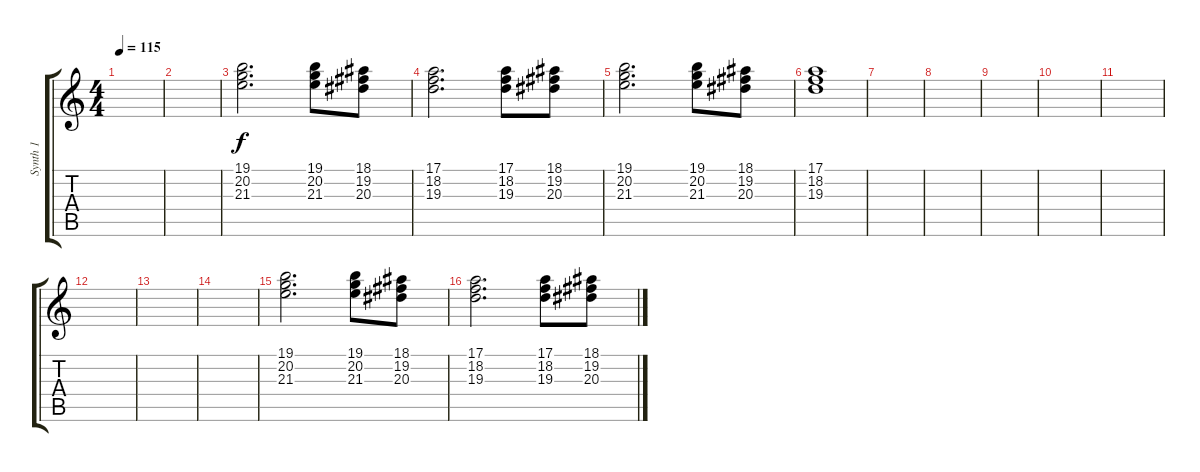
\track ("Synth 1" "Synth 1") {instrument synthbrass1}
\staff {score tabs}
\tuning (E4 B3 G3 D3 A2 E2) {hide}
\ts (4 4)
\tempo 115
\clef g2
\ks c
|
|
(19.1 20.2 21.3).2{d} (19.1 20.2 21.3).8 (18.1 19.2 20.3).8 |
(17.1 18.2 19.3).2{d} (17.1 18.2 19.3).8 (18.1 19.2 20.3).8 |
(19.1 20.2 21.3).2{d} (19.1 20.2 21.3).8 (18.1 19.2 20.3).8 |
(17.1 18.2 19.3).1 |
|
|
|
|
|
|
|
|
(19.1 20.2 21.3).2{d} (19.1 20.2 21.3).8 (18.1 19.2 20.3).8 |
(17.1 18.2 19.3).2{d} (17.1 18.2 19.3).8 (18.1 19.2 20.3).8
